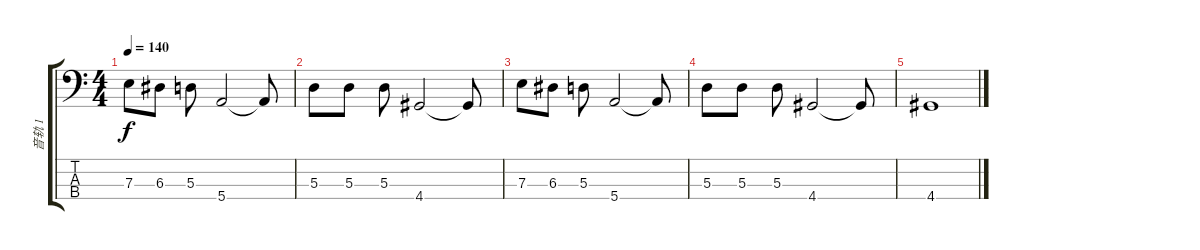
\track ("音轨 1" "音轨 1") {instrument electricbassfinger}
\staff {score tabs}
\tuning (G2 D2 A1 E1) {hide}
\ts (4 4)
\tempo 140
\clef f4
\ks c
7.3.8{dy f} 6.3.8 5.3.8 5.4.2 5.4{t}.8 |
5.3.8 5.3.8 5.3.8 4.4.2 4.4{t}.8 |
7.3.8 6.3.8 5.3.8 5.4.2 5.4{t}.8 |
5.3.8 5.3.8 5.3.8 4.4.2 4.4{t}.8 |
4.4.1
